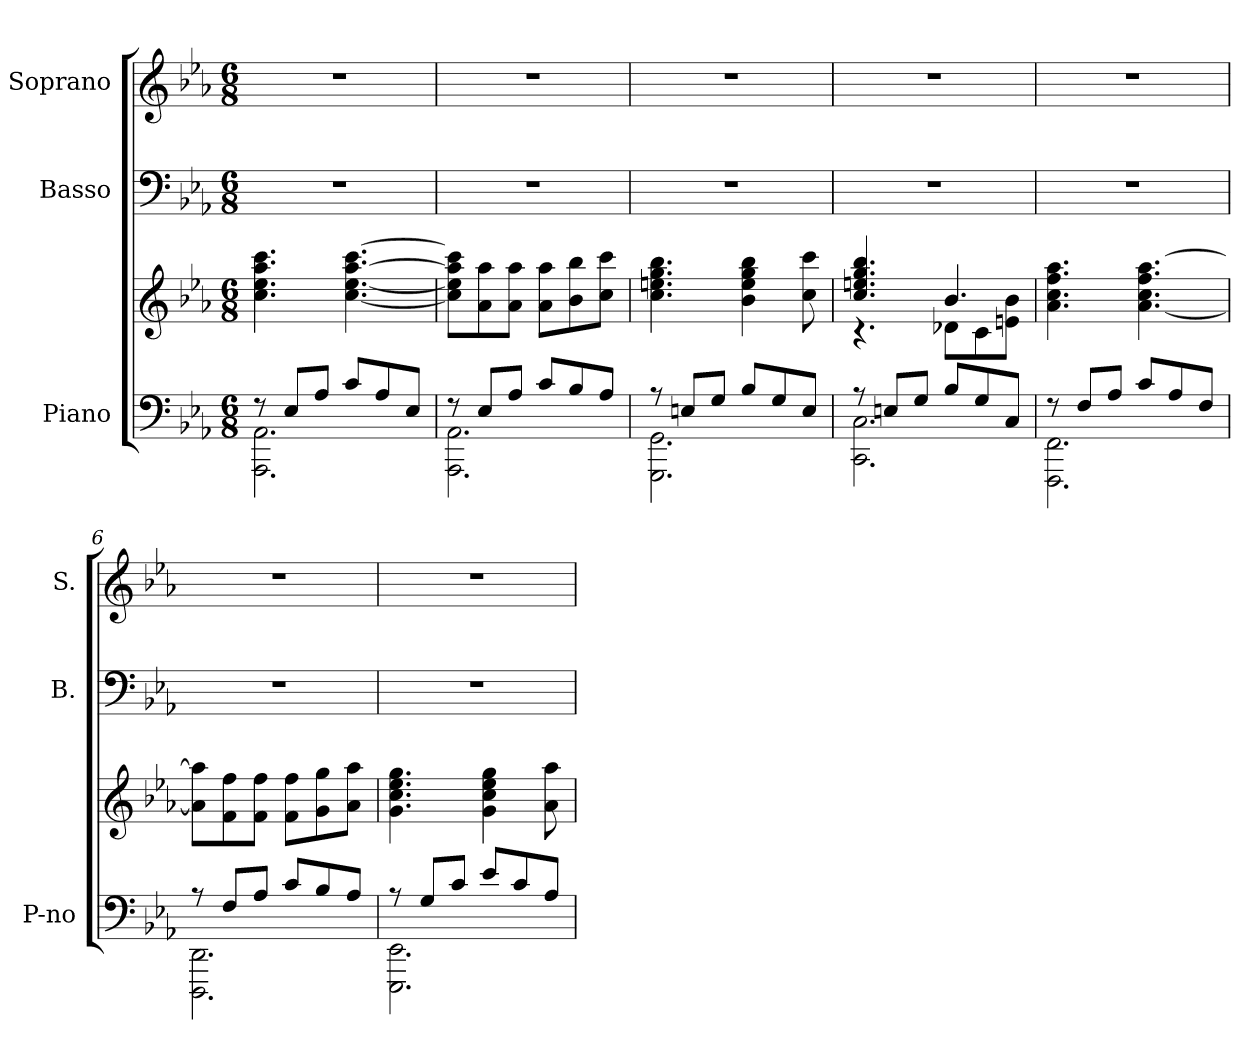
**kern	**kern	**kern	**kern
*part3	*part3	*part2	*part1
*staff4	*staff3	*staff2	*staff1
*I"Piano	*	*I"Basso	*I"Soprano
*I'P-no	*	*I'B.	*I'S.
!!LO:PB:g=z
*clefF4	*clefG2	*clefF4	*clefG2
*k[b-e-a-]	*k[b-e-a-]	*k[b-e-a-]	*k[b-e-a-]
*c:	*c:	*c:	*c:
*M6/8	*M6/8	*M6/8	*M6/8
*MM120	*MM120	*MM120	*MM120
=1	=1	=1	=1
*^	*	*	*
!	!	!	!LO:N:vis=1	!LO:N:vis=1
8r	2.AAA-i\ 2.AA-i	4.cci\ 4.ee-i 4.aa-i 4.ccci	2.r	2.r
8E-i/L	.	.	.	.
8A-i/J	.	.	.	.
8ci/L	.	[<4.cci\ [<4.ee-i [>4.aa-i [>4.ccci	.	.
8A-i/	.	.	.	.
8E-i/J	.	.	.	.
=2	=2	=2	=2	=2
!	!	!	!LO:N:vis=1	!LO:N:vis=1
8r	2.AAA-i\ 2.AA-i	8cci\] 8ee-i] 8aa-i] 8ccci]L	2.r	2.r
8E-i/L	.	8a-i\ 8aa-i	.	.
8A-i/J	.	8a-i\ 8aa-iJ	.	.
8ci/L	.	8a-i\ 8aa-iL	.	.
8B-i/	.	8b-i\ 8bb-i	.	.
8A-i/J	.	8cci\ 8ccciJ	.	.
=3	=3	=3	=3	=3
!	!	!	!LO:N:vis=1	!LO:N:vis=1
8r	2.GGGi\ 2.GGi	4.cci\ 4.eeni 4.ggi 4.bb-i	2.r	2.r
8Eni/L	.	.	.	.
8Gi/J	.	.	.	.
8B-i/L	.	4b-i\ 4eei 4ggi 4bb-i	.	.
8Gi/	.	.	.	.
8Ei/J	.	8cci\ 8ccci	.	.
=4	=4	=4	=4	=4
*	*	*^	*	*
!	!	!	!	!LO:N:vis=1	!LO:N:vis=1
8r	2.CCi\ 2.Ci	4.cci/ 4.eeni 4.ggi 4.bb-i	4.r	2.r	2.r
8Eni/L	.	.	.	.	.
8Gi/J	.	.	.	.	.
8B-i/L	.	4.b-i/	8d-Xi\L	.	.
8Gi/	.	.	8ci\	.	.
8Ci/J	.	.	8eni\ 8b-iJ	.	.
=5	=5	=5	=5	=5	=5
!	!	!	!	!LO:N:vis=1	!LO:N:vis=1
*	*	*v	*v	*	*
8r	2.FFFi\ 2.FFi	4.a-i\ 4.cci 4.ffi 4.aa-i	2.r	2.r
8Fi/L	.	.	.	.
8A-i/J	.	.	.	.
8ci/L	.	[<4.a-i\ 4.cci 4.ffi [>4.aa-i	.	.
8A-i/	.	.	.	.
8Fi/J	.	.	.	.
!!LO:LB:g=z
=6	=6	=6	=6	=6
!	!	!	!LO:N:vis=1	!LO:N:vis=1
8r	2.DDDi\ 2.DDi	8a-i\] 8aa-i]L	2.r	2.r
8Fi/L	.	8fi\ 8ffi	.	.
8A-i/J	.	8fi\ 8ffiJ	.	.
8ci/L	.	8fi\ 8ffiL	.	.
8B-i/	.	8gi\ 8ggi	.	.
8A-i/J	.	8a-i\ 8aa-iJ	.	.
=7	=7	=7	=7	=7
!	!	!	!LO:N:vis=1	!LO:N:vis=1
8r	2.EEE-i\ 2.EE-i	4.gi\ 4.cci 4.ee-i 4.ggi	2.r	2.r
8Gi/L	.	.	.	.
8ci/J	.	.	.	.
8e-i/L	.	4gi\ 4cci 4ee-i 4ggi	.	.
8ci/	.	.	.	.
8A-i/J	.	8a-i\ 8aa-i	.	.
*v	*v	*	*	*
=	=	=	=
*-	*-	*-	*-
